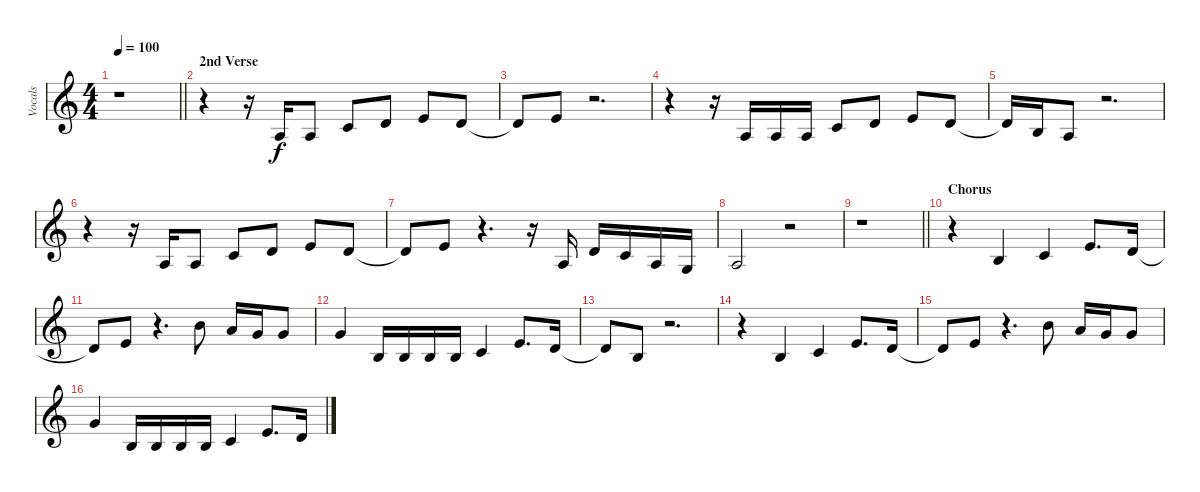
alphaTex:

\track ("Vocals" "Vocals") {instrument oboe}
\staff {score}
\tuning (E4 B3 G3 D3 A2 E2) {hide}
\ts (4 4)
\tempo 100
\clef g2
\barLineRight lightlight
\ks c
r.1{dy f} |
\section ("" "2nd Verse")
r.4 r.16 2.3.16 2.3.8 1.2.8 3.2.8 0.1.8 3.2.8 |
3.2{t}.8 0.1.8 r.2{d} |
r.4 r.16 2.3.16 2.3.16 2.3.16 1.2.8 3.2.8 0.1.8 3.2.8 |
3.2{t}.16 0.2.16 2.3.8 r.2{d} |
r.4 r.16 2.3.16 2.3.8 1.2.8 3.2.8 0.1.8 3.2.8 |
3.2{t}.8 0.1.8 r.4{d} r.16 2.3.16 3.2.16 1.2.16 2.3.16 0.3.16 |
2.3.2 r.2 |
\barLineRight lightlight
r.1 |
\section ("" "Chorus")
r.4 0.2.4 1.2.4 0.1.8{d} 3.2.16 |
3.2{t}.8 0.1.8 r.4{d} 7.1.8 5.1.16 3.1.16 3.1.8 |
3.1.4 0.2.16 0.2.16 0.2.16 0.2.16 1.2.4 0.1.8{d} 3.2.16 |
3.2{t}.8 0.2.8 r.2{d} |
r.4 0.2.4 1.2.4 0.1.8{d} 3.2.16 |
3.2{t}.8 0.1.8 r.4{d} 7.1.8 5.1.16 3.1.16 3.1.8 |
3.1.4 0.2.16 0.2.16 0.2.16 0.2.16 1.2.4 0.1.8{d} 3.2.16
